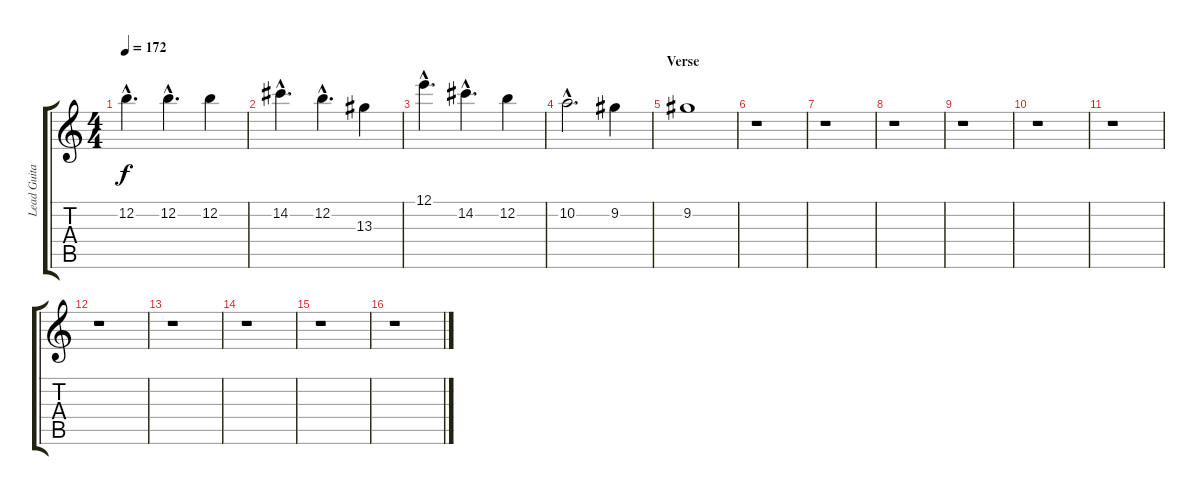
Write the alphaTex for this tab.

\track ("Lead Guitar 1" "Lead Guita") {instrument distortionguitar}
\staff {score tabs}
\tuning (E4 B3 G3 D3 A2 E2) {hide}
\ts (4 4)
\tempo 172
\clef g2
\ks c
12.2{hac}.4{d dy f} 12.2{hac}.4{d} 12.2.4 |
14.2{hac}.4{d} 12.2{hac}.4{d} 13.3.4 |
12.1{hac}.4{d} 14.2{hac}.4{d} 12.2.4 |
10.2{hac}.2{d} 9.2.4 |
\section ("" "Verse")
9.2.1{volume 0} |
r.1 |
r.1 |
r.1 |
r.1 |
r.1 |
r.1 |
r.1 |
r.1 |
r.1 |
r.1 |
r.1
